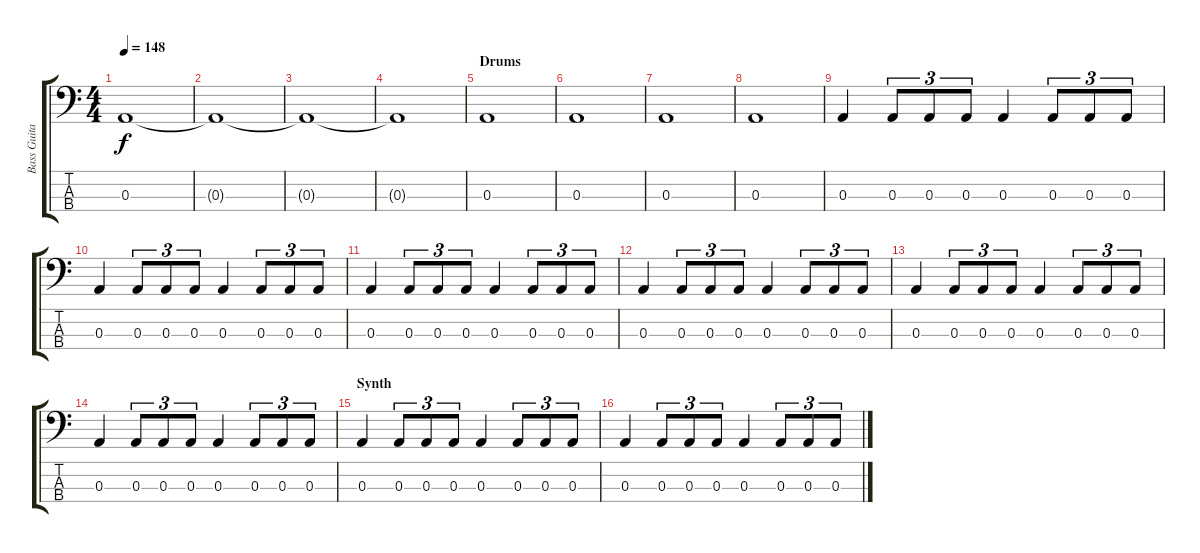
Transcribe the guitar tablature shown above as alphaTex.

\track ("Bass Guitar" "Bass Guita") {instrument electricbassfinger}
\staff {score tabs}
\tuning (G2 D2 A1 E1) {hide}
\ts (4 4)
\tempo 148
\clef f4
\ks c
0.3.1{dy f} |
0.3{t}.1 |
0.3{t}.1 |
0.3{t}.1 |
\section ("" "Drums")
0.3.1 |
0.3.1 |
0.3.1 |
0.3.1 |
0.3.4 0.3.8{tu (3 2)} 0.3.8{tu (3 2)} 0.3.8{tu (3 2)} 0.3.4 0.3.8{tu (3 2)} 0.3.8{tu (3 2)} 0.3.8{tu (3 2)} |
0.3.4 0.3.8{tu (3 2)} 0.3.8{tu (3 2)} 0.3.8{tu (3 2)} 0.3.4 0.3.8{tu (3 2)} 0.3.8{tu (3 2)} 0.3.8{tu (3 2)} |
0.3.4 0.3.8{tu (3 2)} 0.3.8{tu (3 2)} 0.3.8{tu (3 2)} 0.3.4 0.3.8{tu (3 2)} 0.3.8{tu (3 2)} 0.3.8{tu (3 2)} |
0.3.4 0.3.8{tu (3 2)} 0.3.8{tu (3 2)} 0.3.8{tu (3 2)} 0.3.4 0.3.8{tu (3 2)} 0.3.8{tu (3 2)} 0.3.8{tu (3 2)} |
0.3.4 0.3.8{tu (3 2)} 0.3.8{tu (3 2)} 0.3.8{tu (3 2)} 0.3.4 0.3.8{tu (3 2)} 0.3.8{tu (3 2)} 0.3.8{tu (3 2)} |
0.3.4 0.3.8{tu (3 2)} 0.3.8{tu (3 2)} 0.3.8{tu (3 2)} 0.3.4 0.3.8{tu (3 2)} 0.3.8{tu (3 2)} 0.3.8{tu (3 2)} |
\section ("" "Synth")
0.3.4 0.3.8{tu (3 2)} 0.3.8{tu (3 2)} 0.3.8{tu (3 2)} 0.3.4 0.3.8{tu (3 2)} 0.3.8{tu (3 2)} 0.3.8{tu (3 2)} |
0.3.4 0.3.8{tu (3 2)} 0.3.8{tu (3 2)} 0.3.8{tu (3 2)} 0.3.4 0.3.8{tu (3 2)} 0.3.8{tu (3 2)} 0.3.8{tu (3 2)}
